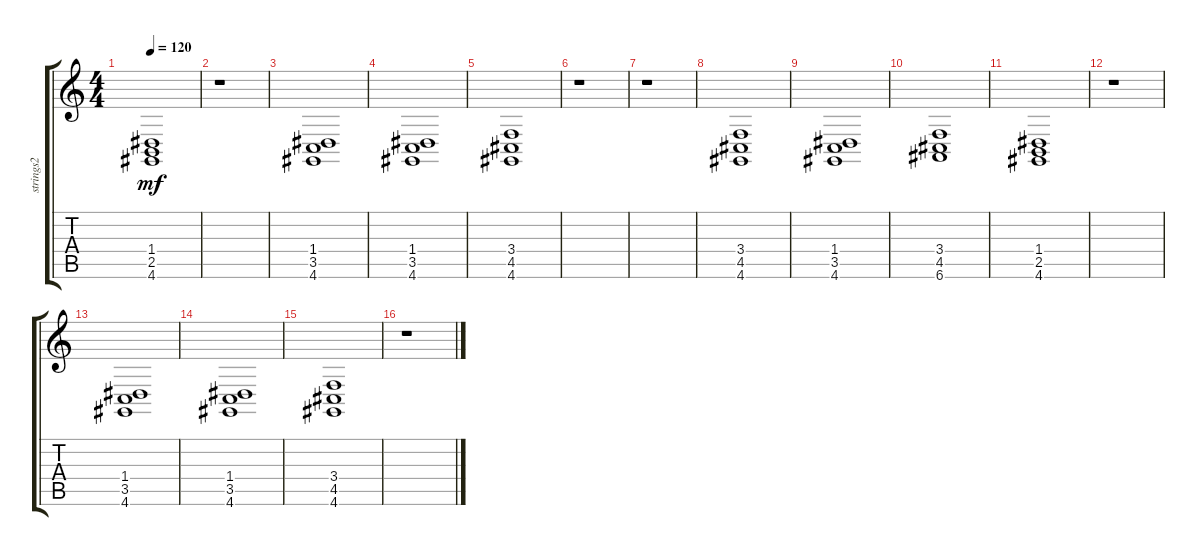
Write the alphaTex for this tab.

\track ("strings2" "strings2") {instrument synthstrings1}
\staff {score tabs}
\tuning (E4 B3 G3 D3 A2 E2) {hide}
\ts (4 4)
\tempo 120
\clef g2
\ks c
(1.4 2.5 4.6).1{dy mf} |
r.1 |
(1.4 3.5 4.6).1 |
(1.4 3.5 4.6).1 |
(3.4 4.5 4.6).1 |
r.1 |
r.1 |
(3.4 4.5 4.6).1 |
(1.4 3.5 4.6).1 |
(3.4 4.5 6.6).1 |
(1.4 2.5 4.6).1 |
r.1 |
(1.4 3.5 4.6).1 |
(1.4 3.5 4.6).1 |
(3.4 4.5 4.6).1 |
r.1
